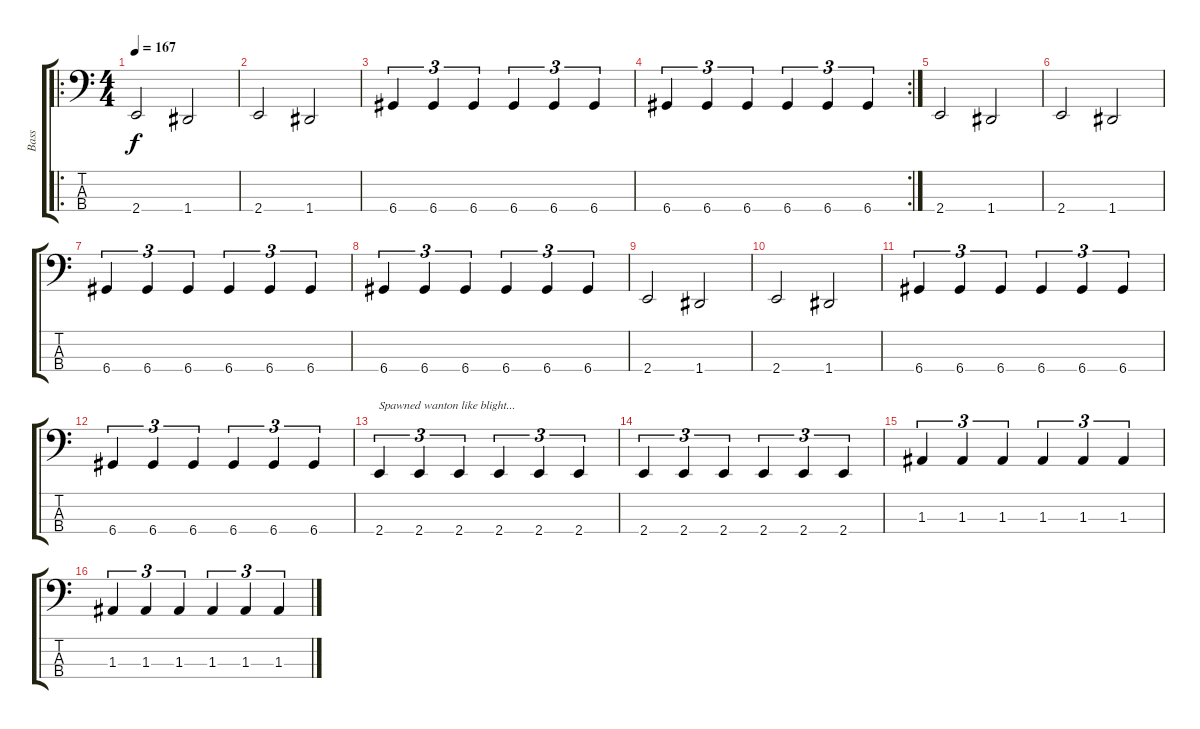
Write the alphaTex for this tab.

\track ("Bass" "Bass") {instrument electricbasspick}
\staff {score tabs}
\tuning (G2 D2 A1 D1) {hide}
\ro
\ts (4 4)
\tempo 167
\clef f4
\ks c
2.4.2{dy f} 1.4.2 |
2.4.2 1.4.2 |
6.4.4{tu (3 2)} 6.4.4{tu (3 2)} 6.4.4{tu (3 2)} 6.4.4{tu (3 2)} 6.4.4{tu (3 2)} 6.4.4{tu (3 2)} |
\rc 2
6.4.4{tu (3 2)} 6.4.4{tu (3 2)} 6.4.4{tu (3 2)} 6.4.4{tu (3 2)} 6.4.4{tu (3 2)} 6.4.4{tu (3 2)} |
2.4.2 1.4.2 |
2.4.2 1.4.2 |
6.4.4{tu (3 2)} 6.4.4{tu (3 2)} 6.4.4{tu (3 2)} 6.4.4{tu (3 2)} 6.4.4{tu (3 2)} 6.4.4{tu (3 2)} |
6.4.4{tu (3 2)} 6.4.4{tu (3 2)} 6.4.4{tu (3 2)} 6.4.4{tu (3 2)} 6.4.4{tu (3 2)} 6.4.4{tu (3 2)} |
2.4.2 1.4.2 |
2.4.2 1.4.2 |
6.4.4{tu (3 2)} 6.4.4{tu (3 2)} 6.4.4{tu (3 2)} 6.4.4{tu (3 2)} 6.4.4{tu (3 2)} 6.4.4{tu (3 2)} |
6.4.4{tu (3 2)} 6.4.4{tu (3 2)} 6.4.4{tu (3 2)} 6.4.4{tu (3 2)} 6.4.4{tu (3 2)} 6.4.4{tu (3 2)} |
2.4.4{tu (3 2) txt "Spawned wanton like blight..."} 2.4.4{tu (3 2)} 2.4.4{tu (3 2)} 2.4.4{tu (3 2)} 2.4.4{tu (3 2)} 2.4.4{tu (3 2)} |
2.4.4{tu (3 2)} 2.4.4{tu (3 2)} 2.4.4{tu (3 2)} 2.4.4{tu (3 2)} 2.4.4{tu (3 2)} 2.4.4{tu (3 2)} |
1.3.4{tu (3 2)} 1.3.4{tu (3 2)} 1.3.4{tu (3 2)} 1.3.4{tu (3 2)} 1.3.4{tu (3 2)} 1.3.4{tu (3 2)} |
1.3.4{tu (3 2)} 1.3.4{tu (3 2)} 1.3.4{tu (3 2)} 1.3.4{tu (3 2)} 1.3.4{tu (3 2)} 1.3.4{tu (3 2)}
